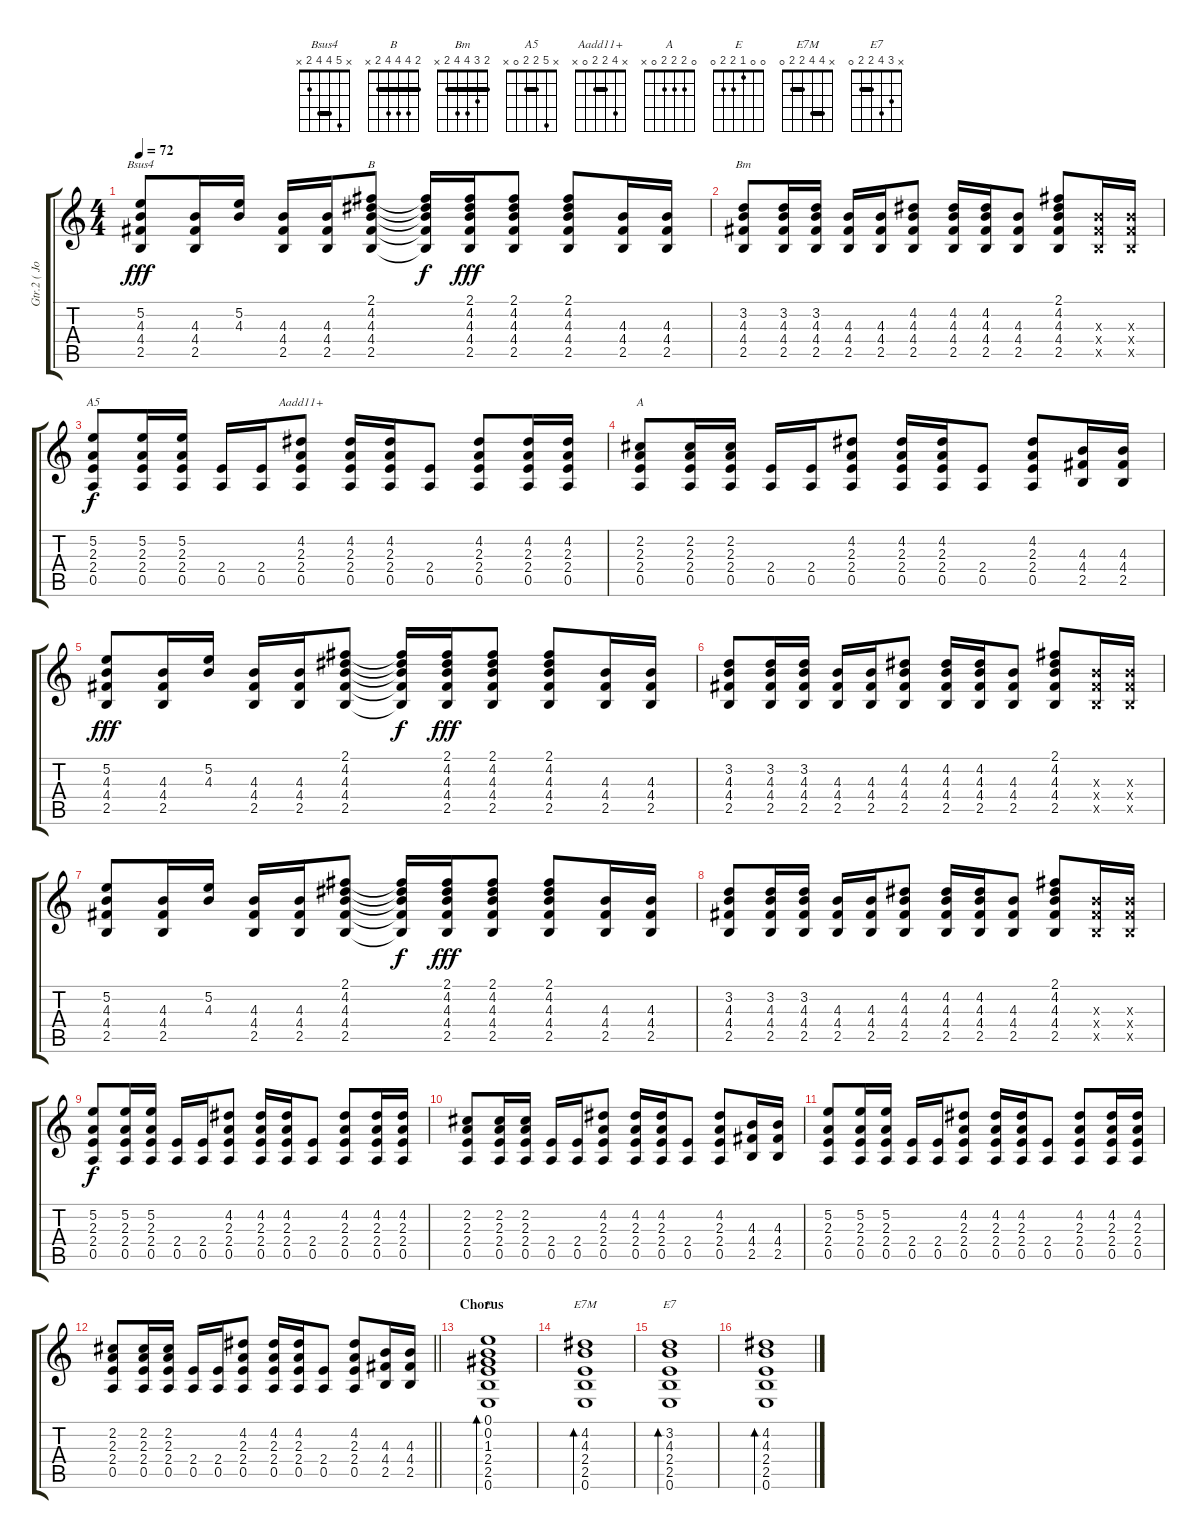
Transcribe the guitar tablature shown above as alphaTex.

\track ("Gtr.2 ( Jonny Greenwood )" "Gtr.2 ( Jo") {instrument distortionguitar}
\staff {score tabs}
\tuning (E4 B3 G3 D3 A2 E2) {hide}
\chord ("Bsus4" x 5 4 4 2 x) {barre 4}
\chord ("B" 2 4 4 4 2 x) {barre 2}
\chord ("Bm" 2 3 4 4 2 x) {barre 2}
\chord ("A5" x 5 2 2 0 x) {barre 2}
\chord ("Aadd11+" x 4 2 2 0 x) {barre 2}
\chord ("A" 0 2 2 2 0 x)
\chord ("E" 0 0 1 2 2 0)
\chord ("E7M" x 4 4 2 2 0) {barre (2 4)}
\chord ("E7" x 3 4 2 2 0) {barre 2}
\ts (4 4)
\tempo 72
\clef g2
\ks c
(5.2 4.3 4.4 2.5).8{ch "Bsus4" dy fff} (4.3 4.4 2.5).16 (5.2 4.3).16 (4.3 4.4 2.5).16 (4.3 4.4 2.5).16 (2.1 4.2 4.3 4.4 2.5).8{ch "B"} (2.1{t} 4.2{t} 4.3{t} 4.4{t} 2.5{t}).16{dy f} (2.1 4.2 4.3 4.4 2.5).16{dy fff} (2.1 4.2 4.3 4.4 2.5).8 (2.1 4.2 4.3 4.4 2.5).8 (4.3 4.4 2.5).16 (4.3 4.4 2.5).16 |
(3.2 4.3 4.4 2.5).8{ch "Bm"} (3.2 4.3 4.4 2.5).16 (3.2 4.3 4.4 2.5).16 (4.3 4.4 2.5).16 (4.3 4.4 2.5).16 (4.2 4.3 4.4 2.5).8 (4.2 4.3 4.4 2.5).16 (4.2 4.3 4.4 2.5).16 (4.3 4.4 2.5).8 (2.1 4.2 4.3 4.4 2.5).8 (4.3{x} 4.4{x} 2.5{x}).16 (4.3{x} 4.4{x} 2.5{x}).16 |
(5.2 2.3 2.4 0.5).8{ch "A5" dy f} (5.2 2.3 2.4 0.5).16 (5.2 2.3 2.4 0.5).16 (2.4 0.5).16 (2.4 0.5).16 (4.2 2.3 2.4 0.5).8{ch "Aadd11+"} (4.2 2.3 2.4 0.5).16 (4.2 2.3 2.4 0.5).16 (2.4 0.5).8 (4.2 2.3 2.4 0.5).8 (4.2 2.3 2.4 0.5).16 (4.2 2.3 2.4 0.5).16 |
(2.2 2.3 2.4 0.5).8{ch "A"} (2.2 2.3 2.4 0.5).16 (2.2 2.3 2.4 0.5).16 (2.4 0.5).16 (2.4 0.5).16 (4.2 2.3 2.4 0.5).8 (4.2 2.3 2.4 0.5).16 (4.2 2.3 2.4 0.5).16 (2.4 0.5).8 (4.2 2.3 2.4 0.5).8 (4.3 4.4 2.5).16 (4.3 4.4 2.5).16 |
(5.2 4.3 4.4 2.5).8{dy fff} (4.3 4.4 2.5).16 (5.2 4.3).16 (4.3 4.4 2.5).16 (4.3 4.4 2.5).16 (2.1 4.2 4.3 4.4 2.5).8 (2.1{t} 4.2{t} 4.3{t} 4.4{t} 2.5{t}).16{dy f} (2.1 4.2 4.3 4.4 2.5).16{dy fff} (2.1 4.2 4.3 4.4 2.5).8 (2.1 4.2 4.3 4.4 2.5).8 (4.3 4.4 2.5).16 (4.3 4.4 2.5).16 |
(3.2 4.3 4.4 2.5).8 (3.2 4.3 4.4 2.5).16 (3.2 4.3 4.4 2.5).16 (4.3 4.4 2.5).16 (4.3 4.4 2.5).16 (4.2 4.3 4.4 2.5).8 (4.2 4.3 4.4 2.5).16 (4.2 4.3 4.4 2.5).16 (4.3 4.4 2.5).8 (2.1 4.2 4.3 4.4 2.5).8 (4.3{x} 4.4{x} 2.5{x}).16 (4.3{x} 4.4{x} 2.5{x}).16 |
(5.2 4.3 4.4 2.5).8 (4.3 4.4 2.5).16 (5.2 4.3).16 (4.3 4.4 2.5).16 (4.3 4.4 2.5).16 (2.1 4.2 4.3 4.4 2.5).8 (2.1{t} 4.2{t} 4.3{t} 4.4{t} 2.5{t}).16{dy f} (2.1 4.2 4.3 4.4 2.5).16{dy fff} (2.1 4.2 4.3 4.4 2.5).8 (2.1 4.2 4.3 4.4 2.5).8 (4.3 4.4 2.5).16 (4.3 4.4 2.5).16 |
(3.2 4.3 4.4 2.5).8 (3.2 4.3 4.4 2.5).16 (3.2 4.3 4.4 2.5).16 (4.3 4.4 2.5).16 (4.3 4.4 2.5).16 (4.2 4.3 4.4 2.5).8 (4.2 4.3 4.4 2.5).16 (4.2 4.3 4.4 2.5).16 (4.3 4.4 2.5).8 (2.1 4.2 4.3 4.4 2.5).8 (4.3{x} 4.4{x} 2.5{x}).16 (4.3{x} 4.4{x} 2.5{x}).16 |
(5.2 2.3 2.4 0.5).8{dy f} (5.2 2.3 2.4 0.5).16 (5.2 2.3 2.4 0.5).16 (2.4 0.5).16 (2.4 0.5).16 (4.2 2.3 2.4 0.5).8 (4.2 2.3 2.4 0.5).16 (4.2 2.3 2.4 0.5).16 (2.4 0.5).8 (4.2 2.3 2.4 0.5).8 (4.2 2.3 2.4 0.5).16 (4.2 2.3 2.4 0.5).16 |
(2.2 2.3 2.4 0.5).8 (2.2 2.3 2.4 0.5).16 (2.2 2.3 2.4 0.5).16 (2.4 0.5).16 (2.4 0.5).16 (4.2 2.3 2.4 0.5).8 (4.2 2.3 2.4 0.5).16 (4.2 2.3 2.4 0.5).16 (2.4 0.5).8 (4.2 2.3 2.4 0.5).8 (4.3 4.4 2.5).16 (4.3 4.4 2.5).16 |
(5.2 2.3 2.4 0.5).8 (5.2 2.3 2.4 0.5).16 (5.2 2.3 2.4 0.5).16 (2.4 0.5).16 (2.4 0.5).16 (4.2 2.3 2.4 0.5).8 (4.2 2.3 2.4 0.5).16 (4.2 2.3 2.4 0.5).16 (2.4 0.5).8 (4.2 2.3 2.4 0.5).8 (4.2 2.3 2.4 0.5).16 (4.2 2.3 2.4 0.5).16 |
\barLineRight lightlight
(2.2 2.3 2.4 0.5).8 (2.2 2.3 2.4 0.5).16 (2.2 2.3 2.4 0.5).16 (2.4 0.5).16 (2.4 0.5).16 (4.2 2.3 2.4 0.5).8 (4.2 2.3 2.4 0.5).16 (4.2 2.3 2.4 0.5).16 (2.4 0.5).8 (4.2 2.3 2.4 0.5).8 (4.3 4.4 2.5).16 (4.3 4.4 2.5).16 |
\section ("" "Chorus")
(0.1 0.2 1.3 2.4 2.5 0.6).1{bd 240 ch "E" volume 12 instrument distortionguitar} |
(4.2 4.3 2.4 2.5 0.6).1{bd 240 ch "E7M"} |
(3.2 4.3 2.4 2.5 0.6).1{bd 240 ch "E7"} |
(4.2 4.3 2.4 2.5 0.6).1{bd 240}
